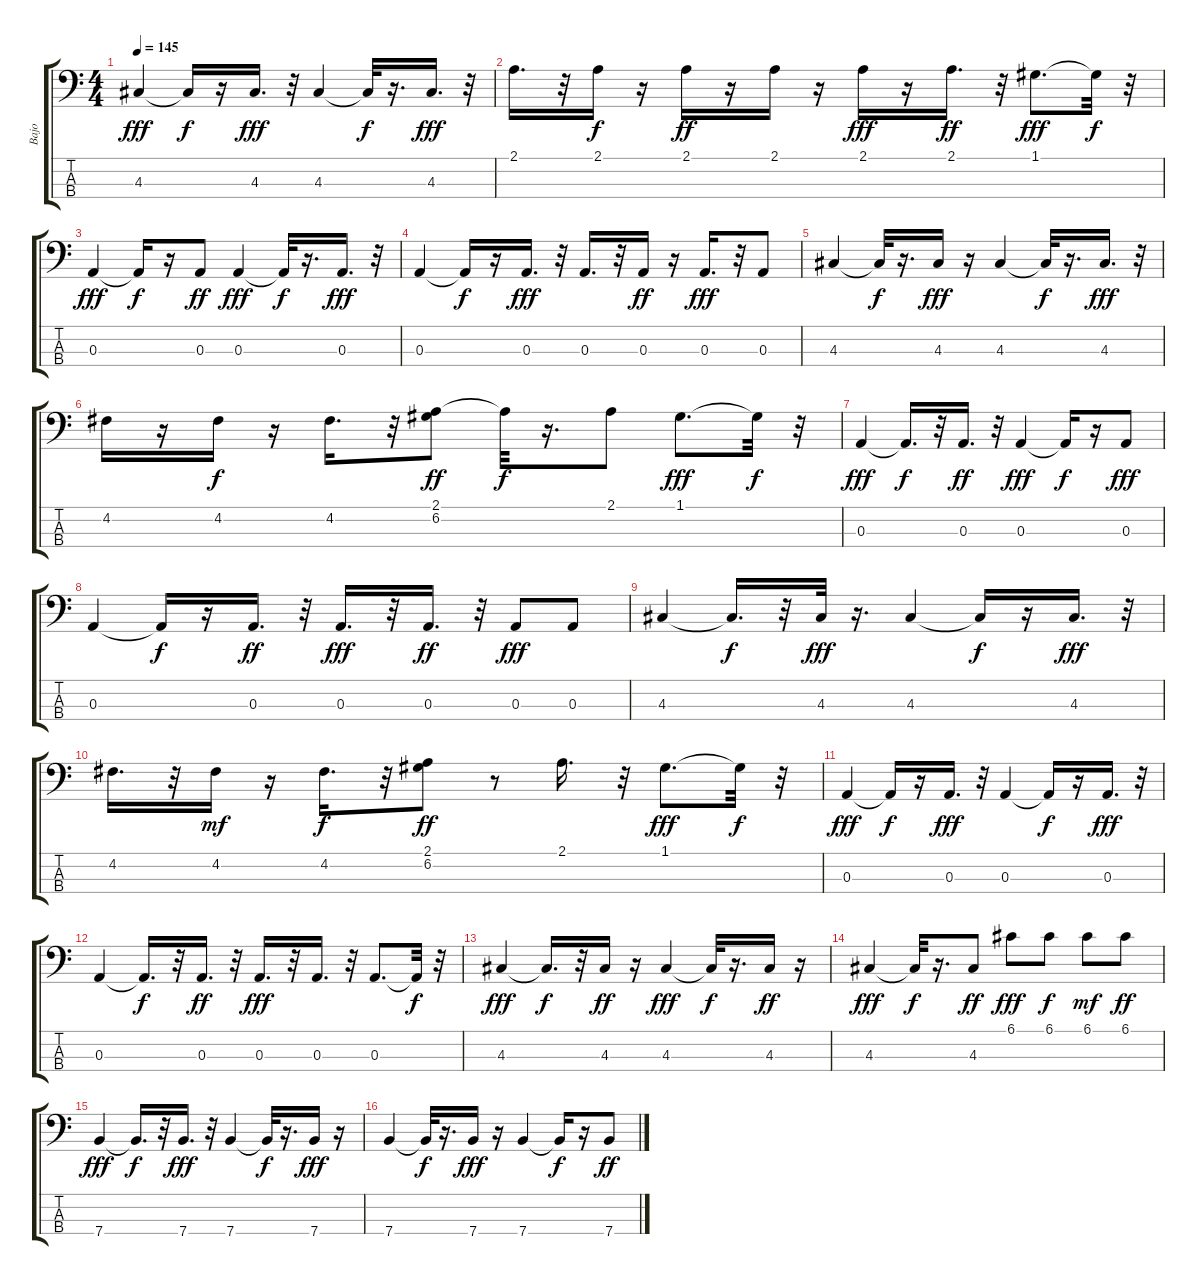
\track ("Bajo" "Bajo") {instrument electricbassfinger}
\staff {score tabs}
\tuning (G2 D2 A1 E1) {hide}
\ts (4 4)
\tempo 145
\clef f4
\ks c
4.3.4{dy fff} 4.3{t}.16{dy f} r.16 4.3.16{d dy fff} r.32 4.3.4 4.3{t}.32{dy f} r.16{d} 4.3.16{d dy fff} r.32 |
2.1.16{d} r.32 2.1.16{dy f} r.16 2.1.16{dy ff} r.16 2.1.16 r.16 2.1.16{dy fff} r.16 2.1.16{d dy ff} r.32 1.1.8{d dy fff} 1.1{t}.32{dy f} r.32 |
0.3.4{dy fff} 0.3{t}.16{dy f} r.16 0.3.8{dy ff} 0.3.4{dy fff} 0.3{t}.32{dy f} r.16{d} 0.3.16{d dy fff} r.32 |
0.3.4 0.3{t}.16{dy f} r.16 0.3.16{d dy fff} r.32 0.3.16{d} r.32 0.3.16{dy ff} r.16 0.3.16{d dy fff} r.32 0.3.8 |
4.3.4 4.3{t}.32{dy f} r.16{d} 4.3.16{dy fff} r.16 4.3.4 4.3{t}.32{dy f} r.16{d} 4.3.16{d dy fff} r.32 |
4.2.16 r.16 4.2.16{dy f} r.16 4.2.16{d} r.32 (2.1 6.2).8{dy ff} 2.1{t}.32{dy f} r.16{d} 2.1.8 1.1.8{d dy fff} 1.1{t}.32{dy f} r.32 |
0.3.4{dy fff} 0.3{t}.16{d dy f} r.32 0.3.16{d dy ff} r.32 0.3.4{dy fff} 0.3{t}.16{dy f} r.16 0.3.8{dy fff} |
0.3.4 0.3{t}.16{dy f} r.16 0.3.16{d dy ff} r.32 0.3.16{d dy fff} r.32 0.3.16{d dy ff} r.32 0.3.8{dy fff} 0.3.8 |
4.3.4 4.3{t}.16{d dy f} r.32 4.3.32{dy fff} r.16{d} 4.3.4 4.3{t}.16{dy f} r.16 4.3.16{d dy fff} r.32 |
4.2.16{d} r.32 4.2.16{dy mf} r.16 4.2.16{d dy f} r.32 (2.1 6.2).8{dy ff} r.8 2.1.16{d} r.32 1.1.8{d dy fff} 1.1{t}.32{dy f} r.32 |
0.3.4{dy fff} 0.3{t}.16{dy f} r.16 0.3.16{d dy fff} r.32 0.3.4 0.3{t}.16{dy f} r.16 0.3.16{d dy fff} r.32 |
0.3.4 0.3{t}.16{d dy f} r.32 0.3.16{d dy ff} r.32 0.3.16{d dy fff} r.32 0.3.16{d} r.32 0.3.8{d} 0.3{t}.32{dy f} r.32 |
4.3.4{dy fff} 4.3{t}.16{d dy f} r.32 4.3.16{dy ff} r.16 4.3.4{dy fff} 4.3{t}.32{dy f} r.16{d} 4.3.16{dy ff} r.16 |
4.3.4{dy fff} 4.3{t}.32{dy f} r.16{d} 4.3.8{dy ff} 6.1.8{dy fff} 6.1.8{dy f} 6.1.8{dy mf} 6.1.8{dy ff} |
7.4.4{dy fff} 7.4{t}.16{d dy f} r.32 7.4.16{d dy fff} r.32 7.4.4 7.4{t}.32{dy f} r.16{d} 7.4.16{dy fff} r.16 |
7.4.4 7.4{t}.32{dy f} r.16{d} 7.4.16{dy fff} r.16 7.4.4 7.4{t}.16{dy f} r.16 7.4.8{dy ff}
